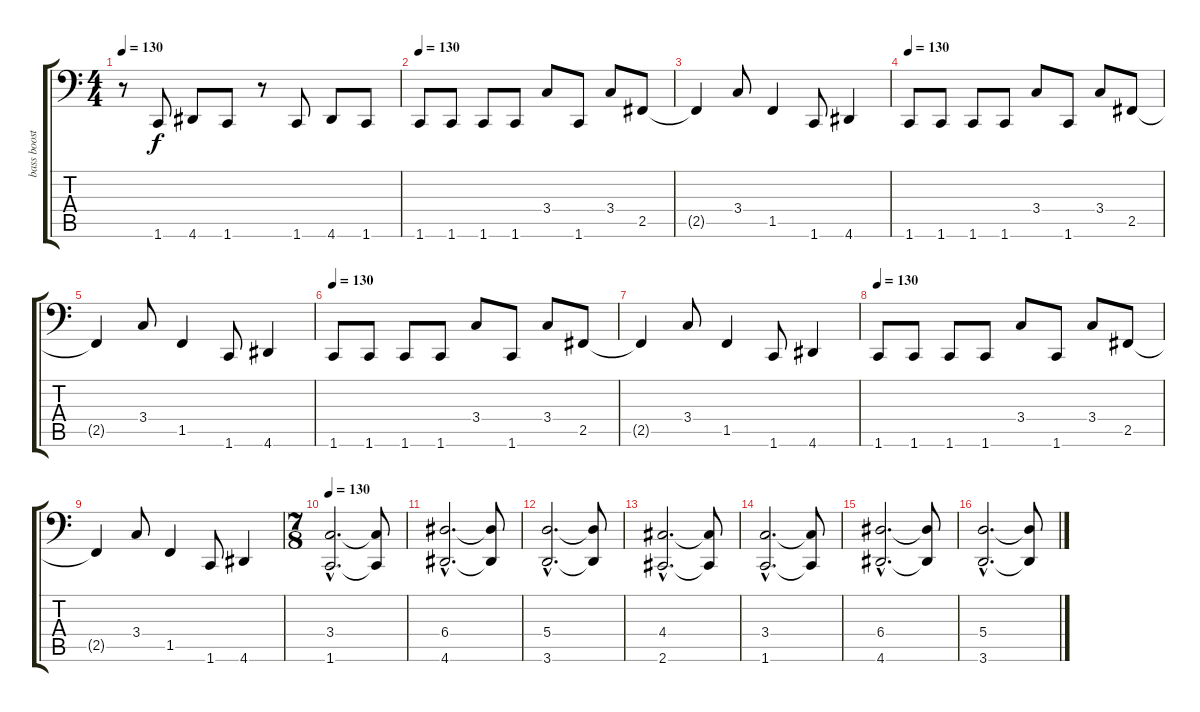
\track ("bass boost" "bass boost") {instrument electricbassfinger}
\staff {score tabs}
\tuning (C3 G2 D2 A1 E1 B0) {hide}
\ts (4 4)
\tempo 130
\clef f4
\ks c
r.8{dy f} 1.6.8 4.6.8 1.6.8 r.8 1.6.8 4.6.8 1.6.8 |
\tempo 130
1.6.8 1.6.8 1.6.8 1.6.8 3.4.8 1.6.8 3.4.8 2.5.8 |
2.5{t}.4 3.4.8 1.5.4 1.6.8 4.6.4 |
\tempo 130
1.6.8 1.6.8 1.6.8 1.6.8 3.4.8 1.6.8 3.4.8 2.5.8 |
2.5{t}.4 3.4.8 1.5.4 1.6.8 4.6.4 |
\tempo 130
1.6.8 1.6.8 1.6.8 1.6.8 3.4.8 1.6.8 3.4.8 2.5.8 |
2.5{t}.4 3.4.8 1.5.4 1.6.8 4.6.4 |
\tempo 130
1.6.8 1.6.8 1.6.8 1.6.8 3.4.8 1.6.8 3.4.8 2.5.8 |
2.5{t}.4 3.4.8 1.5.4 1.6.8 4.6.4 |
\ts (7 8)
\tempo 130
(3.4{hac} 1.6{hac}).2{d} (3.4{t} 1.6{t}).8 |
(6.4{hac} 4.6{hac}).2{d} (6.4{t} 4.6{t}).8 |
(5.4{hac} 3.6{hac}).2{d} (5.4{t} 3.6{t}).8 |
(4.4{hac} 2.6{hac}).2{d} (4.4{t} 2.6{t}).8 |
(3.4{hac} 1.6{hac}).2{d} (3.4{t} 1.6{t}).8 |
(6.4{hac} 4.6{hac}).2{d} (6.4{t} 4.6{t}).8 |
(5.4{hac} 3.6{hac}).2{d} (5.4{t} 3.6{t}).8
